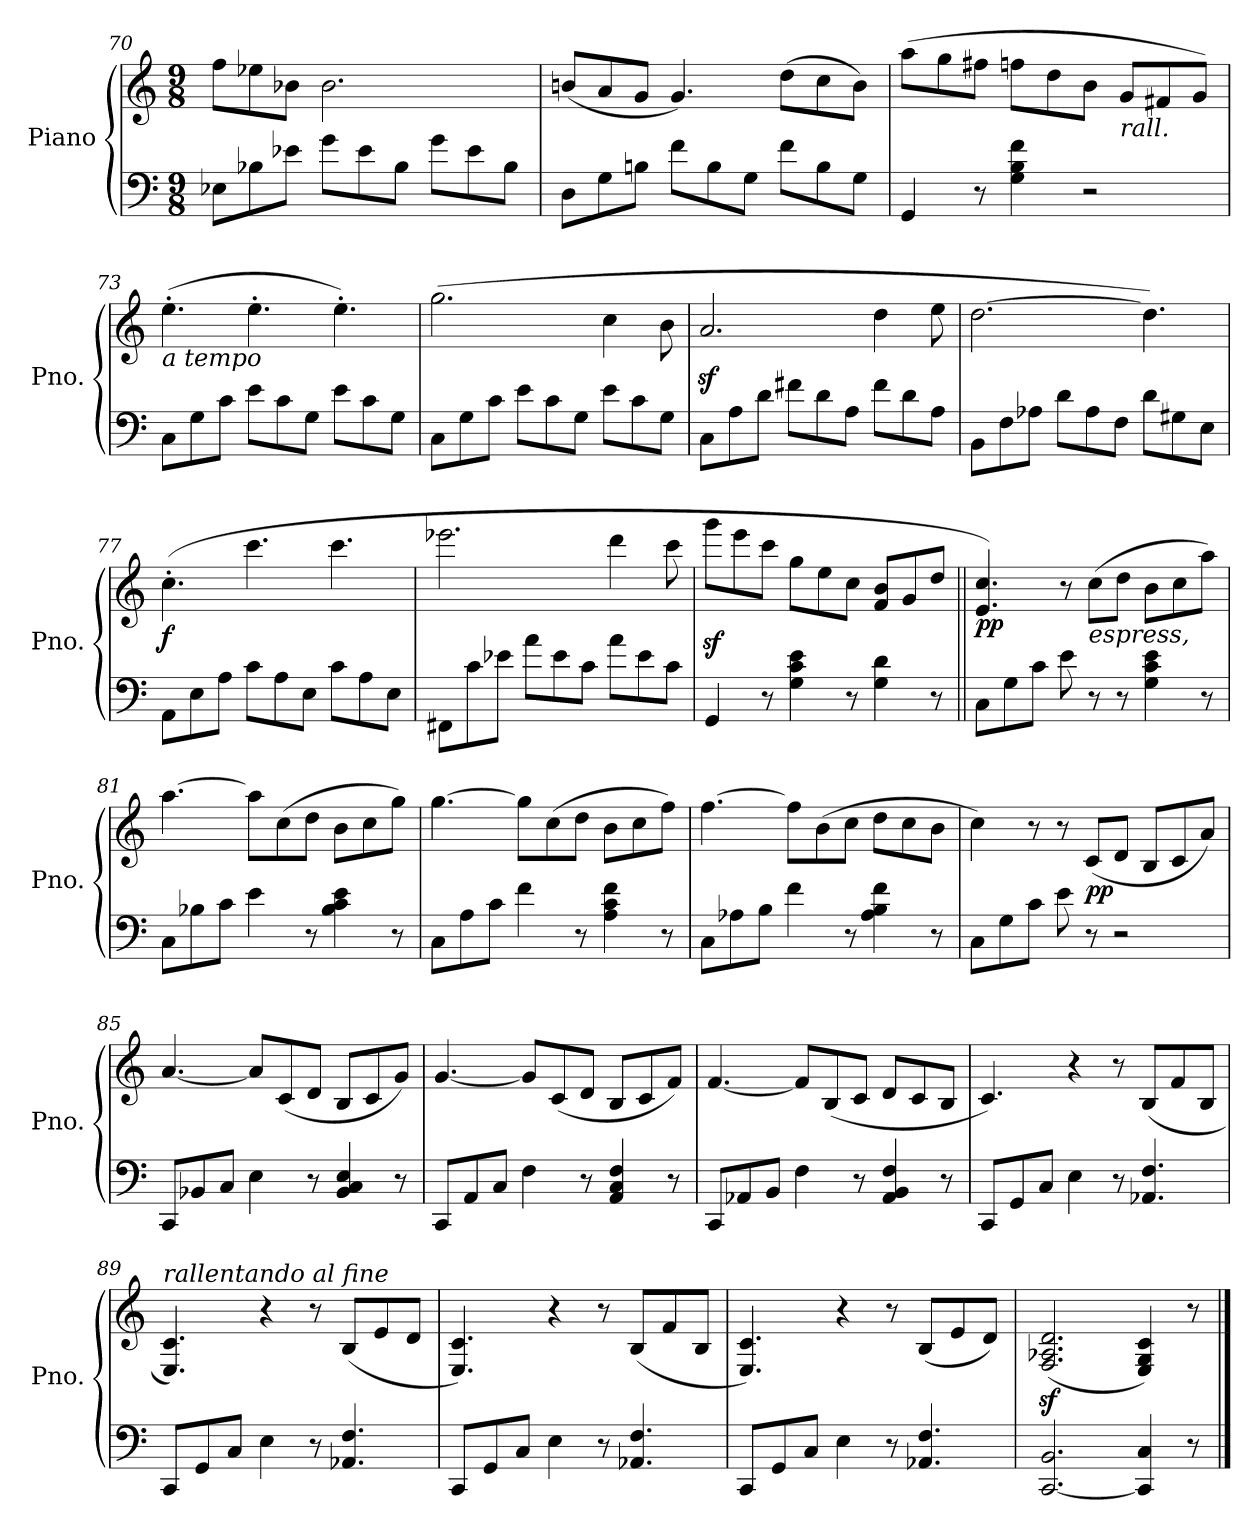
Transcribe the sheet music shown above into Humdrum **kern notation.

**kern	**kern	**dynam
*part1	*part1	*part1
*staff2	*staff1	*staff1/2
*I"Piano	*	*
*I'Pno.	*	*
*clefF4	*clefG2	*
*k[]	*k[]	*
*M9/8	*M9/8	*
=70	=70	=70
8E-X\L	8ff\L	.
8B-X\	8ee-X\	.
8e-X\J	8b-X\J	.
8g\L	2.b-\	.
8e-\	.	.
8B-\J	.	.
8g\L	.	.
8e-\	.	.
8B-\J	.	.
=71	=71	=71
8D\L	(<8bn/L	.
8G\	8a/	.
8Bn\J	8g/J	.
8f\L	4.g/)	.
8B\	.	.
8G\J	.	.
8f\L	(>8dd\L	.
8B\	8cc\	.
8G\J	8b\J)	.
!!LO:PB:g=z
=72	=72	=72
4GG/	(>8aa\L	.
.	8gg\	.
8r	8ff#X\J	.
4G\ 4B\ 4f\	8ffn\L	.
.	8dd\	.
2r	8b\J	.
!	!LO:TX:b:i:t=rall.	!
.	8g/L	.
.	8f#X/	.
.	8g/J)	.
=73	=73	=73
!	!LO:TX:b:i:t=a tempo	!
8C\L	(>4.ee'\	.
8G\	.	.
8c\J	.	.
8e\L	4.ee'\	.
8c\	.	.
8G\J	.	.
8e\L	4.ee'\)	.
8c\	.	.
8G\J	.	.
=74	=74	=74
8C\L	(>2.gg\	.
8G\	.	.
8c\J	.	.
8e\L	.	.
8c\	.	.
8G\J	.	.
8e\L	4cc\	.
8c\	.	.
8G\J	8b\	.
=75	=75	=75
8C\L	2.az</	.
8A\	.	.
8d\J	.	.
8f#X\L	.	.
8d\	.	.
8A\J	.	.
8f#\L	4dd\	.
8d\	.	.
8A\J	8ee\	.
!!LO:LB:g=z
=76	=76	=76
8BB\L	[2.dd\	.
8F\	.	.
8A-X\J	.	.
8d\L	.	.
8A-\	.	.
8F\J	.	.
8d\L	4.dd\])	.
8G#X\	.	.
8E\J	.	.
=77	=77	=77
!	!	!LO:DY:b
8AA\L	(>4.cc'\	f
8E\	.	.
8A\J	.	.
8c\L	4.ccc\	.
8A\	.	.
8E\J	.	.
8c\L	4.ccc\	.
8A\	.	.
8E\J	.	.
=78	=78	=78
8FF#X\L	2.eee-X\	.
8c\	.	.
8e-X\J	.	.
8a\L	.	.
8e-\	.	.
8c\J	.	.
8a\L	4ddd\	.
8e-\	.	.
8c\J	8ccc\	.
=79	=79	=79
4GG/	8gggz<\L	.
.	8eee\	.
8r	8ccc\J	.
4G\ 4c\ 4e\	8gg\L	.
.	8ee\	.
8r	8cc\J	.
4G\ 4d\	8f/ 8b/L	.
.	8g/	.
8r	8dd/J	.
!!LO:LB:g=z
=80||	=80||	=80||
!	!	!LO:DY:b
8C\L	4.e/ 4.cc/)	pp
8G\	.	.
8c\J	.	.
8e\	8r	.
!	!LO:TX:b:i:t=espress,	!
8r	(>8cc\L	.
8r	8dd\J	.
4G\ 4c\ 4e\	8b\L	.
.	8cc\	.
8r	8aa\J)	.
=81	=81	=81
8C\L	[4.aa\	.
8B-X\	.	.
8c\J	.	.
4e\	8aa\L]	.
.	(>8cc\	.
8r	8dd\J	.
4B-\ 4c\ 4e\	8b\L	.
.	8cc\	.
8r	8gg\J)	.
=82	=82	=82
8C\L	[4.gg\	.
8A\	.	.
8c\J	.	.
4f\	8gg\L]	.
.	(>8cc\	.
8r	8dd\J	.
4A\ 4c\ 4f\	8b\L	.
.	8cc\	.
8r	8ff\J)	.
=83	=83	=83
8C\L	[4.ff\	.
8A-X\	.	.
8B\J	.	.
4f\	8ff\L]	.
.	(>8b\	.
8r	8cc\J	.
4A-\ 4B\ 4f\	8dd\L	.
.	8cc\	.
8r	8b\J	.
=84	=84	=84
8C\L	4cc\)	.
8G\	.	.
8c\J	8r	.
8e\	8r	.
!	!	!LO:DY:b
8r	(<8c/L	pp
2r	8d/J	.
.	8B/L	.
.	8c/	.
.	8a/J)	.
!!LO:LB:g=z
=85	=85	=85
8CC/L	[4.a/	.
8BB-X/	.	.
8C/J	.	.
4E\	8a/L]	.
.	(<8c/	.
8r	8d/J	.
4BB-/ 4C/ 4E/	8B/L	.
.	8c/	.
8r	8g/J)	.
=86	=86	=86
8CC/L	[4.g/	.
8AA/	.	.
8C/J	.	.
4F\	8g/L]	.
.	(<8c/	.
8r	8d/J	.
4AA/ 4C/ 4F/	8B/L	.
.	8c/	.
8r	8f/J)	.
=87	=87	=87
8CC/L	[4.f/	.
8AA-X/	.	.
8BB/J	.	.
4F\	8f/L]	.
.	(<8B/	.
8r	8c/J	.
4AA-/ 4BB/ 4F/	8d/L	.
.	8c/	.
8r	8B/J	.
=88	=88	=88
8CC/L	4.c/)	.
8GG/	.	.
8C/J	.	.
4E\	4r	.
8r	8r	.
4.AA-X/ 4.F/	(<8B/L	.
.	8f/	.
.	8B/J	.
=89	=89	=89
!	!LO:TX:a:i:t=rallentando al fine	!
8CC/L	4.E/ 4.c/)	.
8GG/	.	.
8C/J	.	.
4E\	4r	.
8r	8r	.
4.AA-X/ 4.F/	(<8B/L	.
.	8e/	.
.	8d/J	.
!!LO:LB:g=z
=90	=90	=90
8CC/L	4.E/ 4.c/)	.
8GG/	.	.
8C/J	.	.
4E\	4r	.
8r	8r	.
4.AA-X/ 4.F/	(<8B/L	.
.	8f/	.
.	8B/J	.
=91	=91	=91
8CC/L	4.E/ 4.c/)	.
8GG/	.	.
8C/J	.	.
4E\	4r	.
8r	8r	.
4.AA-X/ 4.F/	(<8B/L	.
.	8e/	.
.	8d/J)	.
=92	=92	=92
[2.CC/ 2.BB/	(<2.F/z< 2.A-X/z< 2.d/z<	.
4CC/] 4C/	4E/ 4G/ 4c/)	.
8r	8r	.
==	==	==
*-	*-	*-
